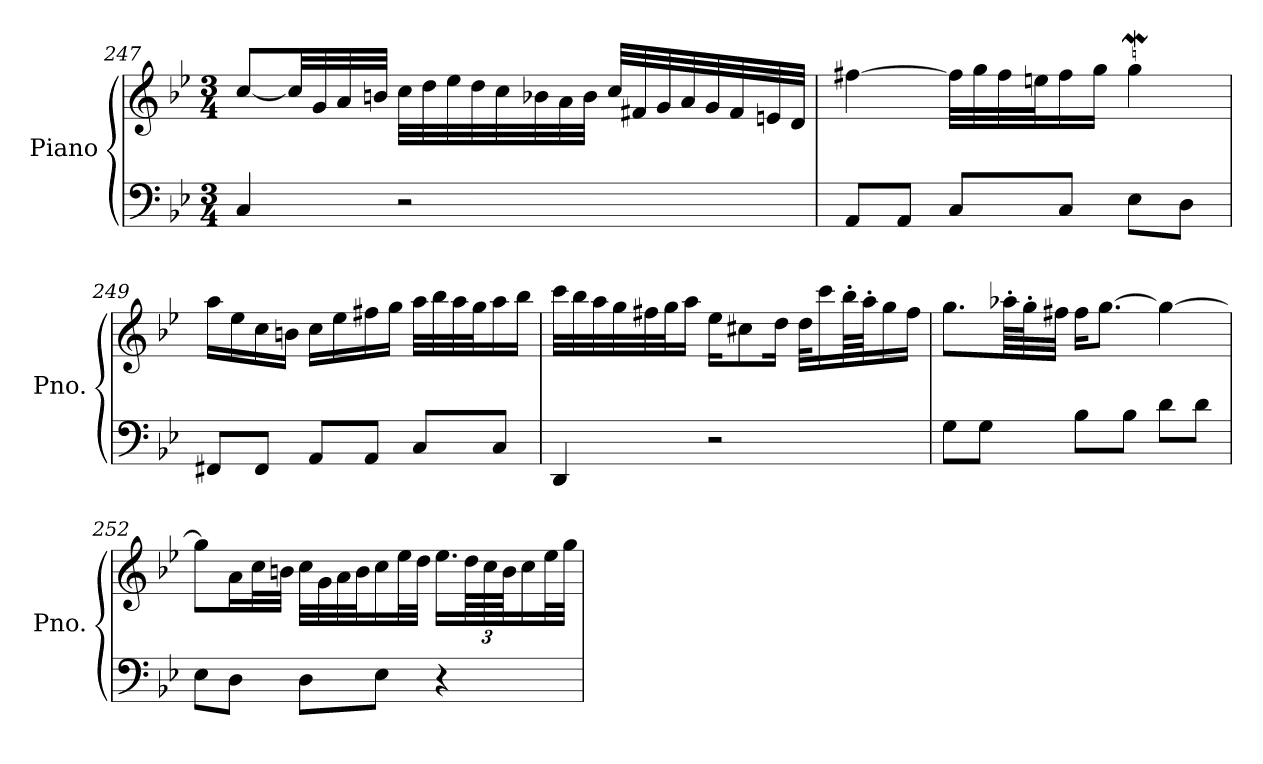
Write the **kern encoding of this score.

**kern	**kern
*part1	*part1
*staff2	*staff1
*I"Piano	*
*I'Pno.	*
*clefF4	*clefG2
*k[b-e-]	*k[b-e-]
*M3/4	*M3/4
=247	=247
4C/	[8cc/L
.	32cc/LL]
.	32g/
.	32a/
.	32bn/JJJ
2r	32cc\LLL
.	32dd\
.	32ee-\
.	32dd\
.	32cc\
.	32b-X\
.	32a\
.	32b-\JJJ
.	32cc/LLL
.	32f#X/
.	32g/
.	32a/
.	32g/
.	32f#/
.	32en/
.	32d/JJJ
=248	=248
8AA/L	[4ff#X\
8AA/J	.
8C/L	32ff#\LLL]
.	32gg\
.	32ff#\
.	32een\J
8C/J	16ff#\
.	16gg\JJ
8E-\L	4ggW\
8D\J	.
=249	=249
8FF#X/L	16aa\LL
.	16ee-\
8FF#/J	16cc\
.	16bn\JJ
8AA/L	16cc\LL
.	16ee-\
8AA/J	16ff#X\
.	16gg\JJ
8C/L	32aa\LLL
.	32bb-\
.	32aa\
.	32gg\J
8C/J	16aa\
.	16bb-\JJ
=250	=250
4DD/	32ccc\LLL
.	32bb-\
.	32aa\
.	32gg\
.	32ff#X\
.	32gg\J
.	16aa\JJ
2r	16ee-\KL
.	8cc#X\
.	16dd\Jk
.	32dd\KLL
.	16ccc\
.	64bb-'\LL
.	64aa'\JJ
.	16gg\
.	16ff#\JJ
=251	=251
8G\L	8.gg\L
8G\J	.
.	64aa-X'\LLL
.	64gg'\J
.	32ff#X\JJJ
8B-\L	16ff#\KL
.	[8.gg\J
8B-\J	.
8d\L	4gg\_
8d\J	.
=252	=252
8E-\L	8gg\L]
8D\J	16a\L
.	32cc\L
.	32bn\JJJ
8D\L	32cc\LLL
.	32g\
.	32a\
.	32b\J
8E-\J	16cc\
.	32ee-\L
.	32dd\JJJ
4r	16.ee-\LL
*	*Xbrackettup
.	96dd\LL
.	96cc\
.	96b\JJ
.	16cc\
.	32ee-\L
.	32gg\JJJ
=	=
*-	*-
